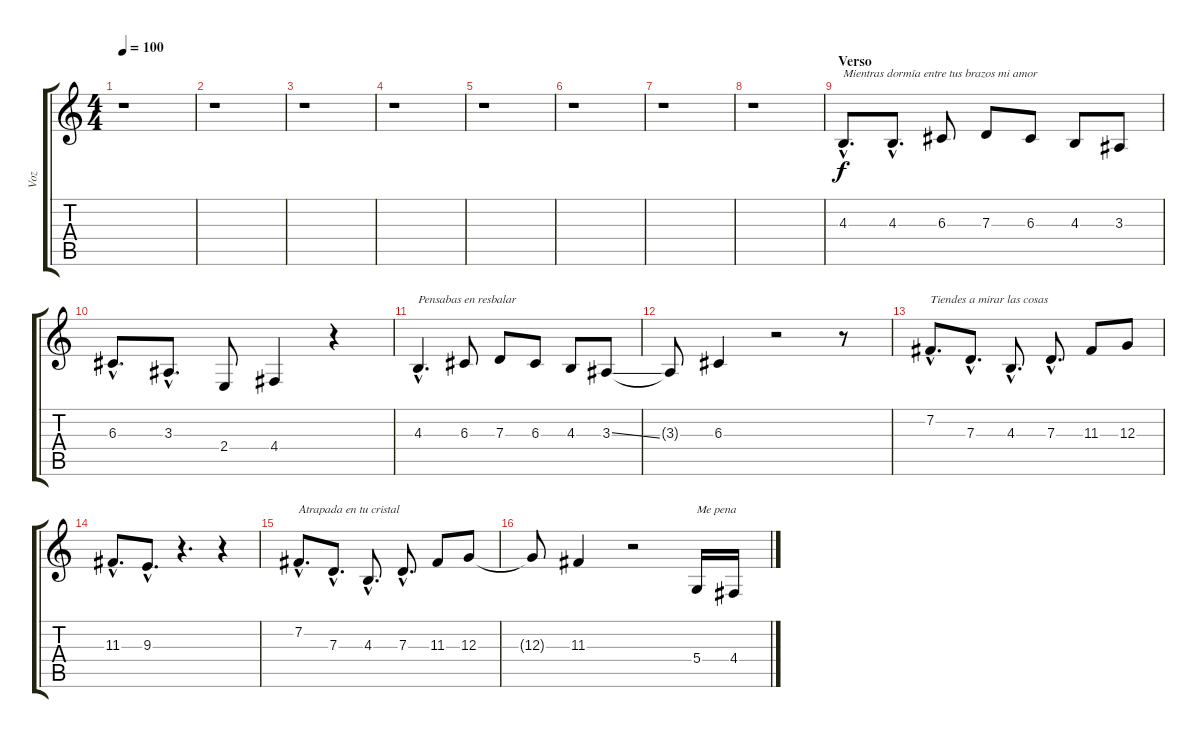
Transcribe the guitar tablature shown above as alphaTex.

\track ("Voz" "Voz") {instrument cello}
\staff {score tabs}
\tuning (E4 B3 G3 D3 A2 E2) {hide}
\ts (4 4)
\tempo 100
\clef g2
\ks c
r.1{dy f instrument cello} |
r.1 |
r.1 |
r.1 |
r.1 |
r.1 |
r.1 |
r.1 |
\section ("" "Verso")
4.3{hac}.8{d txt "Mientras dormía entre tus brazos mi amor"} 4.3{hac}.8{d} 6.3.8 7.3.8 6.3.8 4.3.8 3.3.8 |
6.3{hac}.8{d} 3.3{hac}.8{d} 2.4.8 4.4.4 r.4 |
4.3{hac}.4{d txt "Pensabas en resbalar"} 6.3.8 7.3.8 6.3.8 4.3.8 3.3{ss}.8 |
3.3{t}.8 6.3.4 r.2 r.8 |
7.2{hac}.8{d txt "Tiendes a mirar las cosas"} 7.3{hac}.8{d} 4.3{hac}.8{d} 7.3{hac}.8{d} 11.3.8 12.3.8 |
11.3{hac}.8{d} 9.3{hac}.8{d} r.4{d} r.4 |
7.2{hac}.8{d txt "Atrapada en tu cristal "} 7.3{hac}.8{d} 4.3{hac}.8{d} 7.3{hac}.8{d} 11.3.8 12.3.8 |
12.3{t}.8 11.3.4 r.2 5.4.16{txt "Me pena"} 4.4.16
